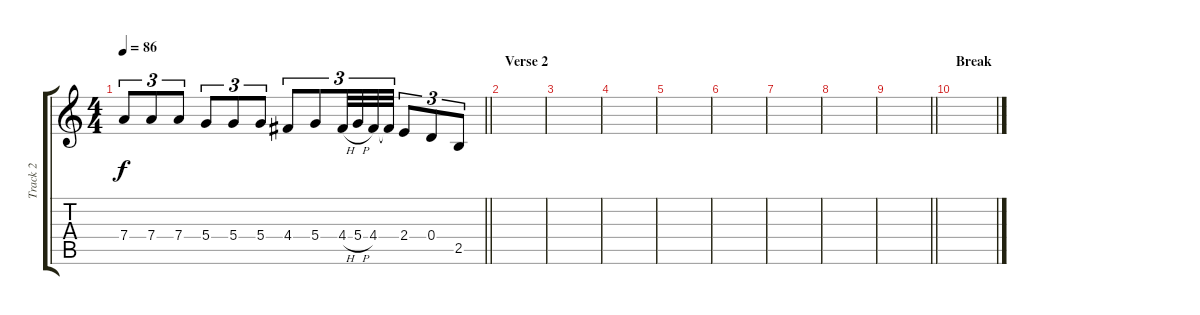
\track ("Track 2" "Track 2") {instrument acousticguitarsteel}
\staff {score tabs}
\tuning (E4 B3 G3 D3 A2 E2) {hide}
\ts (4 4)
\tempo 86
\clef g2
\barLineRight lightlight
\ks c
7.4.8{tu (3 2) dy f} 7.4.8{tu (3 2)} 7.4.8{tu (3 2)} 5.4.8{tu (3 2)} 5.4.8{tu (3 2)} 5.4.8{tu (3 2)} 4.4.8{tu (3 2)} 5.4.8{tu (3 2)} 4.4{h}.32{tu (3 2)} 5.4{h}.32{tu (3 2)} 4.4.32{tu (3 2)} 4.4{t}.32{tu (3 2)} 2.4.8{tu (3 2)} 0.4.8{tu (3 2)} 2.5.8{tu (3 2)} |
\section ("" "Verse 2")
|
|
|
|
|
|
|
\barLineRight lightlight
|
\section ("" "Break")
